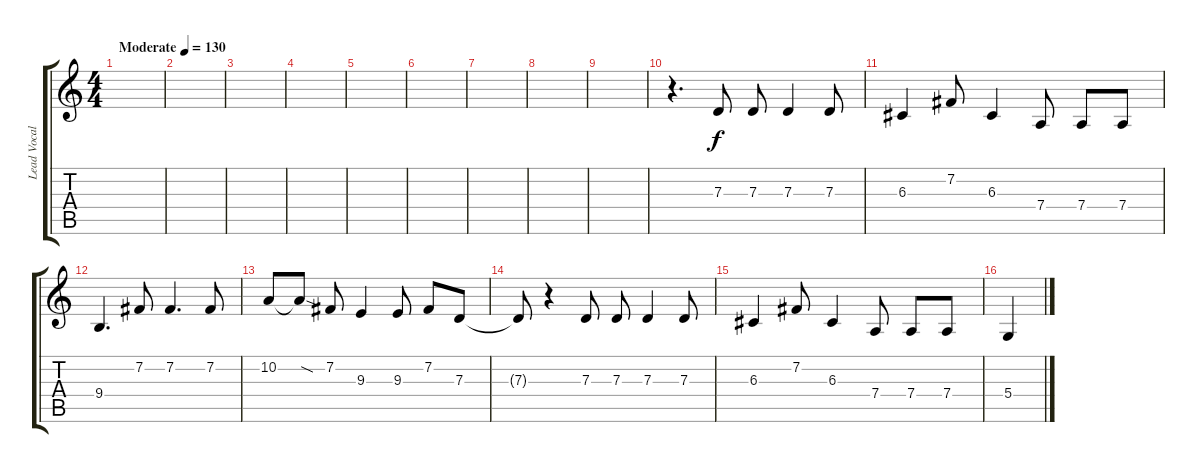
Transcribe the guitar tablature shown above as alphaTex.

\track ("Lead Vocal" "Lead Vocal") {instrument voiceoohs}
\staff {score tabs}
\tuning (E4 B3 G3 D3 A2 E2) {hide}
\ts (4 4)
\tempo (130 "Moderate")
\clef g2
\ks c
|
|
|
|
|
|
|
|
|
r.4{d} 7.3.8 7.3.8 7.3.4 7.3.8 |
6.3.4 7.2.8 6.3.4 7.4.8 7.4.8 7.4.8 |
9.4.4{d} 7.2.8 7.2.4{d} 7.2.8 |
10.2.8 10.2{sod t}.8 7.2.8 9.3.4 9.3.8 7.2.8 7.3.8 |
7.3{t}.8 r.4 7.3.8 7.3.8 7.3.4 7.3.8 |
6.3.4 7.2.8 6.3.4 7.4.8 7.4.8 7.4.8 |
5.4.4
